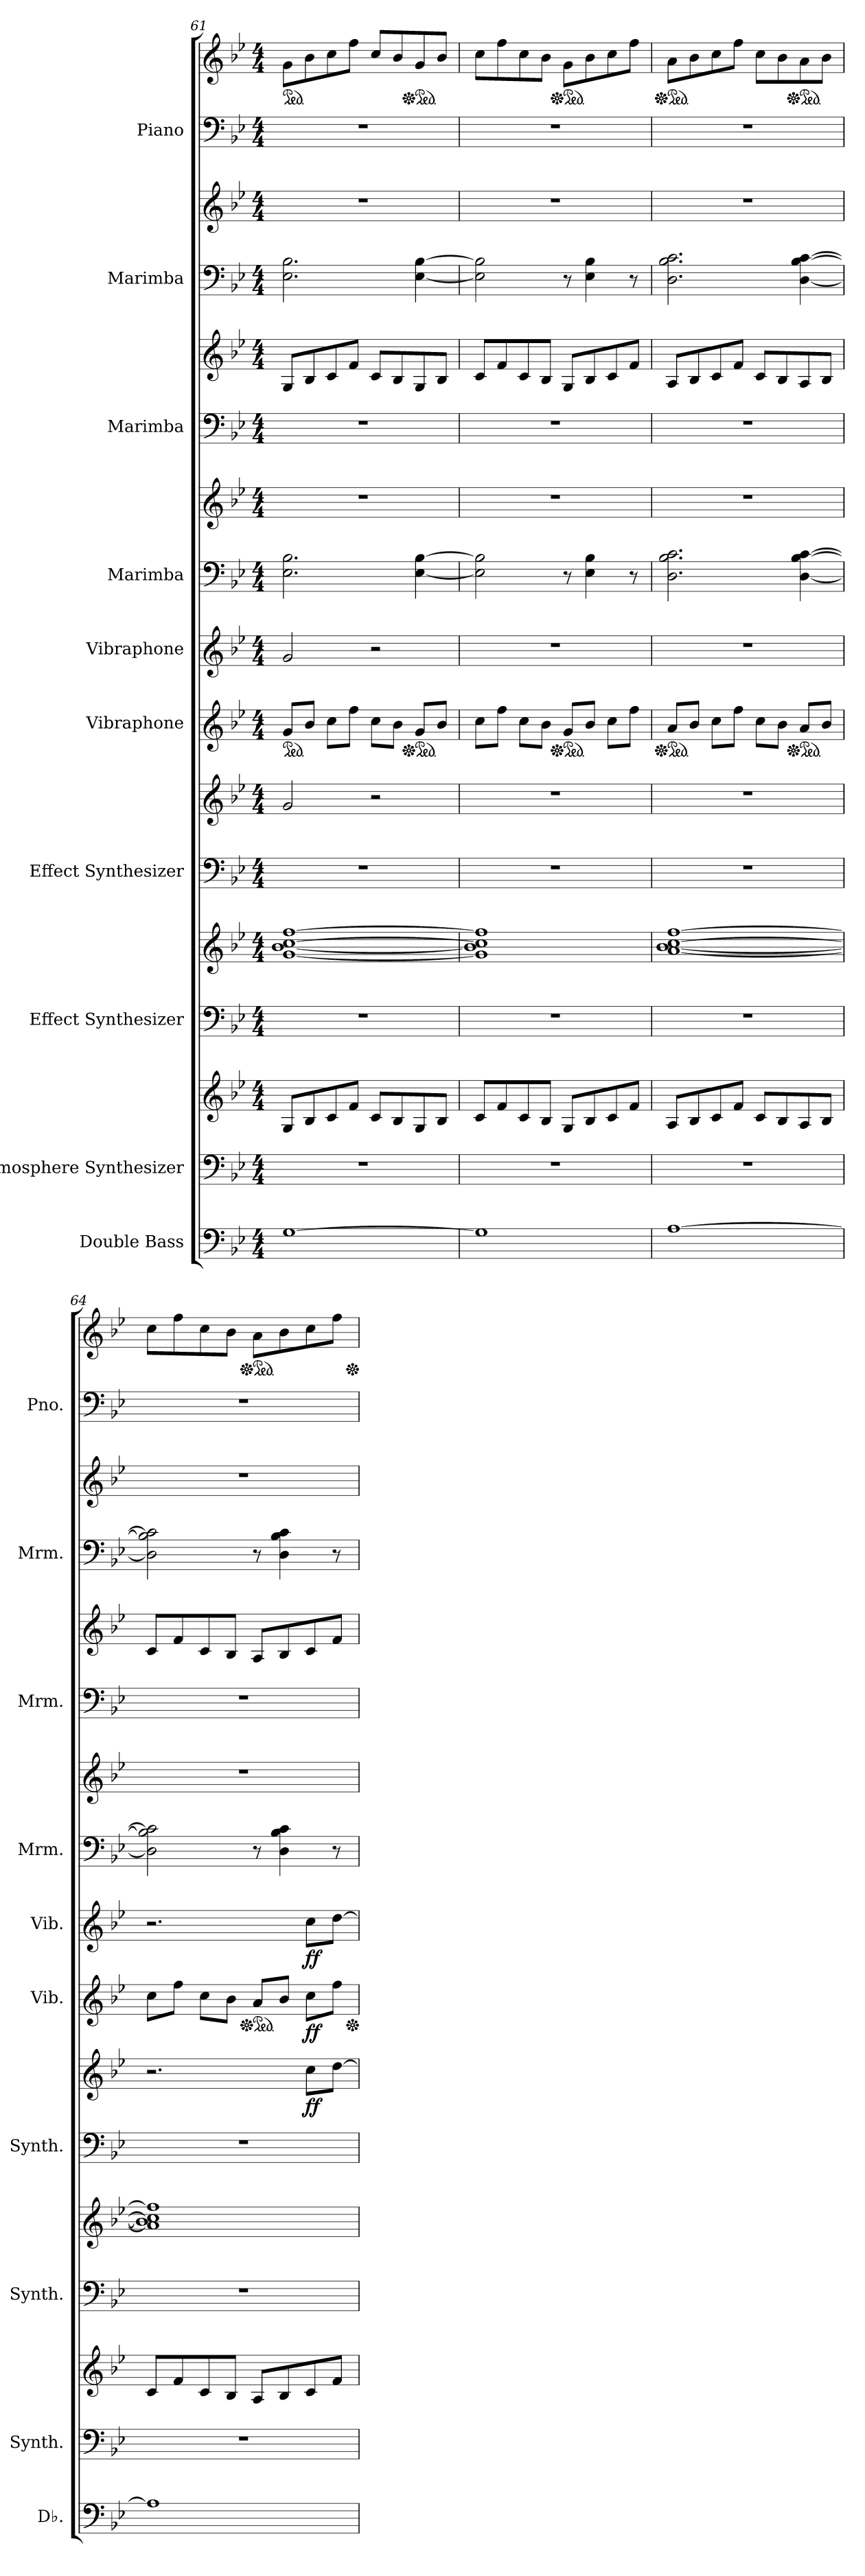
**kern	**kern	**kern	**kern	**kern	**kern	**kern	**dynam	**kern	**dynam	**kern	**dynam	**kern	**kern	**kern	**kern	**kern	**kern	**kern	**kern
*part10	*part9	*part9	*part8	*part8	*part7	*part7	*part7	*part6	*part6	*part5	*part5	*part4	*part4	*part3	*part3	*part2	*part2	*part1	*part1
*staff17	*staff16	*staff15	*staff14	*staff13	*staff12	*staff11	*staff11/12	*staff10	*staff10	*staff9	*staff9	*staff8	*staff7	*staff6	*staff5	*staff4	*staff3	*staff2	*staff1
*I"Double Bass	*I"Atmosphere Synthesizer	*	*I"Effect Synthesizer	*	*I"Effect Synthesizer	*	*	*I"Vibraphone	*	*I"Vibraphone	*	*I"Marimba	*	*I"Marimba	*	*I"Marimba	*	*I"Piano	*
*I'Db.	*I'Synth.	*	*I'Synth.	*	*I'Synth.	*	*	*I'Vib.	*	*I'Vib.	*	*I'Mrm.	*	*I'Mrm.	*	*I'Mrm.	*	*I'Pno.	*
*clefF4	*clefF4	*clefG2	*clefF4	*clefG2	*clefF4	*clefG2	*	*clefG2	*	*clefG2	*	*clefF4	*clefG2	*clefF4	*clefG2	*clefF4	*clefG2	*clefF4	*clefG2
*ITrd7c12	*	*	*	*	*	*	*	*	*	*	*	*	*	*	*	*	*	*	*
*k[b-e-]	*k[b-e-]	*k[b-e-]	*k[b-e-]	*k[b-e-]	*k[b-e-]	*k[b-e-]	*	*k[b-e-]	*	*k[b-e-]	*	*k[b-e-]	*k[b-e-]	*k[b-e-]	*k[b-e-]	*k[b-e-]	*k[b-e-]	*k[b-e-]	*k[b-e-]
*M4/4	*M4/4	*M4/4	*M4/4	*M4/4	*M4/4	*M4/4	*	*M4/4	*	*M4/4	*	*M4/4	*M4/4	*M4/4	*M4/4	*M4/4	*M4/4	*M4/4	*M4/4
*	*	*	*	*	*	*	*	*ped	*	*	*	*	*	*	*	*	*	*	*
*	*	*	*	*	*	*	*	*	*	*	*	*	*	*	*	*	*	*	*ped
=61	=61	=61	=61	=61	=61	=61	=61	=61	=61	=61	=61	=61	=61	=61	=61	=61	=61	=61	=61
[1GG	1r	8G/L	1r	[1g [1b- [1cc [1ff	1r	2g/	.	8g/L	.	2g/	.	2.E-\ 2.B-\	1r	1r	8G/L	2.E-\ 2.B-\	1r	1r	8g\L
.	.	8B-/	.	.	.	.	.	8b-/J	.	.	.	.	.	.	8B-/	.	.	.	8b-\
.	.	8c/	.	.	.	.	.	8cc\L	.	.	.	.	.	.	8c/	.	.	.	8cc\
.	.	8f/J	.	.	.	.	.	8ff\J	.	.	.	.	.	.	8f/J	.	.	.	8ff\J
.	.	8c/L	.	.	.	2r	.	8cc\L	.	2r	.	.	.	.	8c/L	.	.	.	8cc/L
.	.	8B-/	.	.	.	.	.	8b-\J	.	.	.	.	.	.	8B-/	.	.	.	8b-/
*	*	*	*	*	*	*	*	*Xped	*	*	*	*	*	*	*	*	*	*	*
*	*	*	*	*	*	*	*	*ped	*	*	*	*	*	*	*	*	*	*	*
*	*	*	*	*	*	*	*	*	*	*	*	*	*	*	*	*	*	*	*Xped
*	*	*	*	*	*	*	*	*	*	*	*	*	*	*	*	*	*	*	*ped
.	.	8G/	.	.	.	.	.	8g/L	.	.	.	[4E-\ [4B-\	.	.	8G/	[4E-\ [4B-\	.	.	8g/
.	.	8B-/J	.	.	.	.	.	8b-/J	.	.	.	.	.	.	8B-/J	.	.	.	8b-/J
=62	=62	=62	=62	=62	=62	=62	=62	=62	=62	=62	=62	=62	=62	=62	=62	=62	=62	=62	=62
1GG]	1r	8c/L	1r	1g] 1b-] 1cc] 1ff]	1r	1r	.	8cc\L	.	1r	.	2E-\] 2B-\]	1r	1r	8c/L	2E-\] 2B-\]	1r	1r	8cc\L
.	.	8f/	.	.	.	.	.	8ff\J	.	.	.	.	.	.	8f/	.	.	.	8ff\
.	.	8c/	.	.	.	.	.	8cc\L	.	.	.	.	.	.	8c/	.	.	.	8cc\
.	.	8B-/J	.	.	.	.	.	8b-\J	.	.	.	.	.	.	8B-/J	.	.	.	8b-\J
*	*	*	*	*	*	*	*	*Xped	*	*	*	*	*	*	*	*	*	*	*
*	*	*	*	*	*	*	*	*ped	*	*	*	*	*	*	*	*	*	*	*
*	*	*	*	*	*	*	*	*	*	*	*	*	*	*	*	*	*	*	*Xped
*	*	*	*	*	*	*	*	*	*	*	*	*	*	*	*	*	*	*	*ped
.	.	8G/L	.	.	.	.	.	8g/L	.	.	.	8r	.	.	8G/L	8r	.	.	8g\L
.	.	8B-/	.	.	.	.	.	8b-/J	.	.	.	4E-\ 4B-\	.	.	8B-/	4E-\ 4B-\	.	.	8b-\
.	.	8c/	.	.	.	.	.	8cc\L	.	.	.	.	.	.	8c/	.	.	.	8cc\
.	.	8f/J	.	.	.	.	.	8ff\J	.	.	.	8r	.	.	8f/J	8r	.	.	8ff\J
=63	=63	=63	=63	=63	=63	=63	=63	=63	=63	=63	=63	=63	=63	=63	=63	=63	=63	=63	=63
*	*	*	*	*	*	*	*	*Xped	*	*	*	*	*	*	*	*	*	*	*
*	*	*	*	*	*	*	*	*ped	*	*	*	*	*	*	*	*	*	*	*
*	*	*	*	*	*	*	*	*	*	*	*	*	*	*	*	*	*	*	*Xped
*	*	*	*	*	*	*	*	*	*	*	*	*	*	*	*	*	*	*	*ped
[1AA	1r	8A/L	1r	[1a [1b- [1cc [1ff	1r	1r	.	8a/L	.	1r	.	2.D\ 2.B-\ 2.c\	1r	1r	8A/L	2.D\ 2.B-\ 2.c\	1r	1r	8a\L
.	.	8B-/	.	.	.	.	.	8b-/J	.	.	.	.	.	.	8B-/	.	.	.	8b-\
.	.	8c/	.	.	.	.	.	8cc\L	.	.	.	.	.	.	8c/	.	.	.	8cc\
.	.	8f/J	.	.	.	.	.	8ff\J	.	.	.	.	.	.	8f/J	.	.	.	8ff\J
.	.	8c/L	.	.	.	.	.	8cc\L	.	.	.	.	.	.	8c/L	.	.	.	8cc\L
.	.	8B-/	.	.	.	.	.	8b-\J	.	.	.	.	.	.	8B-/	.	.	.	8b-\
*	*	*	*	*	*	*	*	*Xped	*	*	*	*	*	*	*	*	*	*	*
*	*	*	*	*	*	*	*	*ped	*	*	*	*	*	*	*	*	*	*	*
*	*	*	*	*	*	*	*	*	*	*	*	*	*	*	*	*	*	*	*Xped
*	*	*	*	*	*	*	*	*	*	*	*	*	*	*	*	*	*	*	*ped
.	.	8A/	.	.	.	.	.	8a/L	.	.	.	[4D\ [4B-\ [4c\	.	.	8A/	[4D\ [4B-\ [4c\	.	.	8a\
.	.	8B-/J	.	.	.	.	.	8b-/J	.	.	.	.	.	.	8B-/J	.	.	.	8b-\J
!!LO:PB:g=z
=64	=64	=64	=64	=64	=64	=64	=64	=64	=64	=64	=64	=64	=64	=64	=64	=64	=64	=64	=64
1AA]	1r	8c/L	1r	1a] 1b-] 1cc] 1ff]	1r	2.r	.	8cc\L	.	2.r	.	2D\] 2B-\] 2c\]	1r	1r	8c/L	2D\] 2B-\] 2c\]	1r	1r	8cc\L
.	.	8f/	.	.	.	.	.	8ff\J	.	.	.	.	.	.	8f/	.	.	.	8ff\
.	.	8c/	.	.	.	.	.	8cc\L	.	.	.	.	.	.	8c/	.	.	.	8cc\
.	.	8B-/J	.	.	.	.	.	8b-\J	.	.	.	.	.	.	8B-/J	.	.	.	8b-\J
*	*	*	*	*	*	*	*	*Xped	*	*	*	*	*	*	*	*	*	*	*
*	*	*	*	*	*	*	*	*ped	*	*	*	*	*	*	*	*	*	*	*
*	*	*	*	*	*	*	*	*	*	*	*	*	*	*	*	*	*	*	*Xped
*	*	*	*	*	*	*	*	*	*	*	*	*	*	*	*	*	*	*	*ped
.	.	8A/L	.	.	.	.	.	8a/L	.	.	.	8r	.	.	8A/L	8r	.	.	8a\L
.	.	8B-/	.	.	.	.	.	8b-/J	.	.	.	4D\ 4B-\ 4c\	.	.	8B-/	4D\ 4B-\ 4c\	.	.	8b-\
!	!	!	!	!	!	!	!LO:DY:b	!	!LO:DY:b	!	!LO:DY:b	!	!	!	!	!	!	!	!
.	.	8c/	.	.	.	8cc\L	ff	8cc\L	ff	8cc\L	ff	.	.	.	8c/	.	.	.	8cc\
.	.	8f/J	.	.	.	[8dd\J	.	8ff\J	.	[8dd\J	.	8r	.	.	8f/J	8r	.	.	8ff\J
*	*	*	*	*	*	*	*	*Xped	*	*	*	*	*	*	*	*	*	*	*
*	*	*	*	*	*	*	*	*	*	*	*	*	*	*	*	*	*	*	*Xped
=	=	=	=	=	=	=	=	=	=	=	=	=	=	=	=	=	=	=	=
*-	*-	*-	*-	*-	*-	*-	*-	*-	*-	*-	*-	*-	*-	*-	*-	*-	*-	*-	*-
